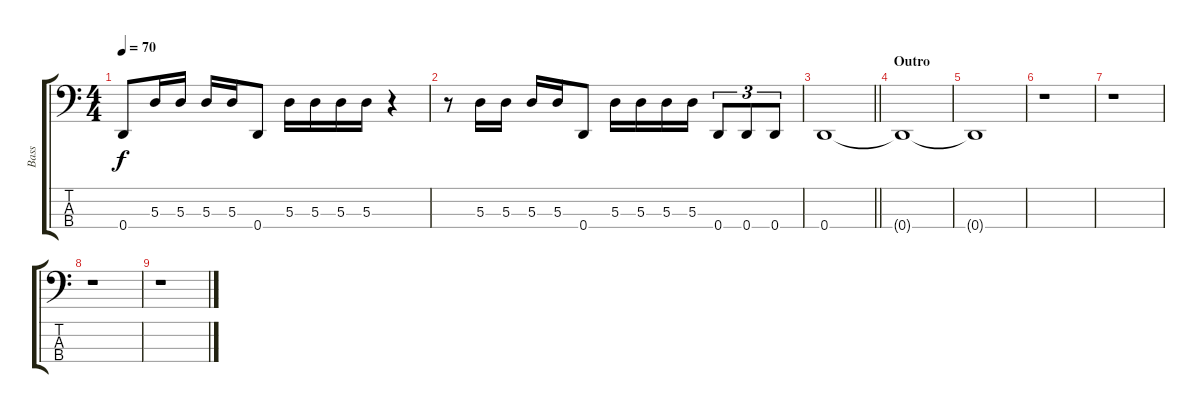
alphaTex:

\track ("Bass" "Bass") {instrument electricbassfinger}
\staff {score tabs}
\tuning (G2 D2 A1 D1) {hide}
\ts (4 4)
\tempo 70
\clef f4
\ks c
0.4.8{dy f} 5.3.16 5.3.16 5.3.16 5.3.16 0.4.8 5.3.16 5.3.16 5.3.16 5.3.16 r.4 |
r.8 5.3.16 5.3.16 5.3.16 5.3.16 0.4.8 5.3.16 5.3.16 5.3.16 5.3.16 0.4.8{tu (3 2)} 0.4.8{tu (3 2)} 0.4.8{tu (3 2)} |
\barLineRight lightlight
0.4.1 |
\section ("" "Outro")
0.4{t}.1 |
0.4{t}.1 |
r.1 |
r.1 |
r.1 |
r.1
